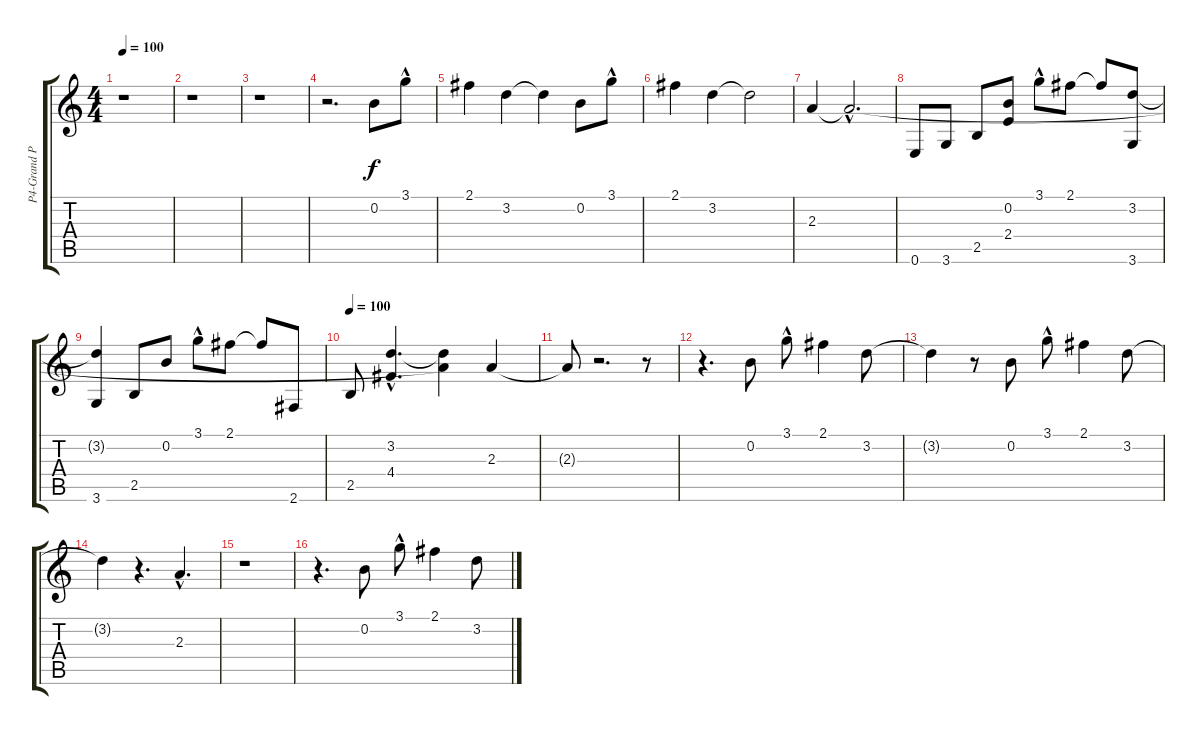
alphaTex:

\track ("P4-Grand Piano" "P4-Grand P") {instrument acousticguitarsteel}
\staff {score tabs}
\tuning (E4 B3 G3 D3 A2 E2) {hide}
\ts (4 4)
\tempo 100
\clef g2
\ks c
r.1{dy f instrument acousticguitarsteel} |
r.1 |
r.1 |
r.2{d} 0.2.8 3.1{hac}.8 |
2.1.4 3.2.4 3.2{t}.4 0.2.8 3.1{hac}.8 |
2.1.4 3.2.4 3.2{t}.2 |
2.3.4 2.3{hac t}.2{d} |
0.6.8 3.6.8 2.5.8 (0.2 2.4).8 3.1{hac}.8 2.1.8 2.1{t}.8 (3.2 3.6).8 |
(3.2{t} 3.6).4 2.5.8 0.2.8 3.1{hac}.8 2.1.8 2.1{t}.8 2.6.8 |
\tempo 100
2.5.8 (3.2{hac} 4.4{hac}).4{d} (3.2{t} 2.3{t}).4 2.3.4 |
2.3{t}.8 r.2{d} r.8 |
r.4{d} 0.2.8 3.1{hac}.8 2.1.4 3.2.8 |
3.2{t}.4 r.8 0.2.8 3.1{hac}.8 2.1.4 3.2.8 |
3.2{t}.4 r.4{d} 2.3{hac}.4{d} |
r.1 |
r.4{d} 0.2.8 3.1{hac}.8 2.1.4 3.2.8
